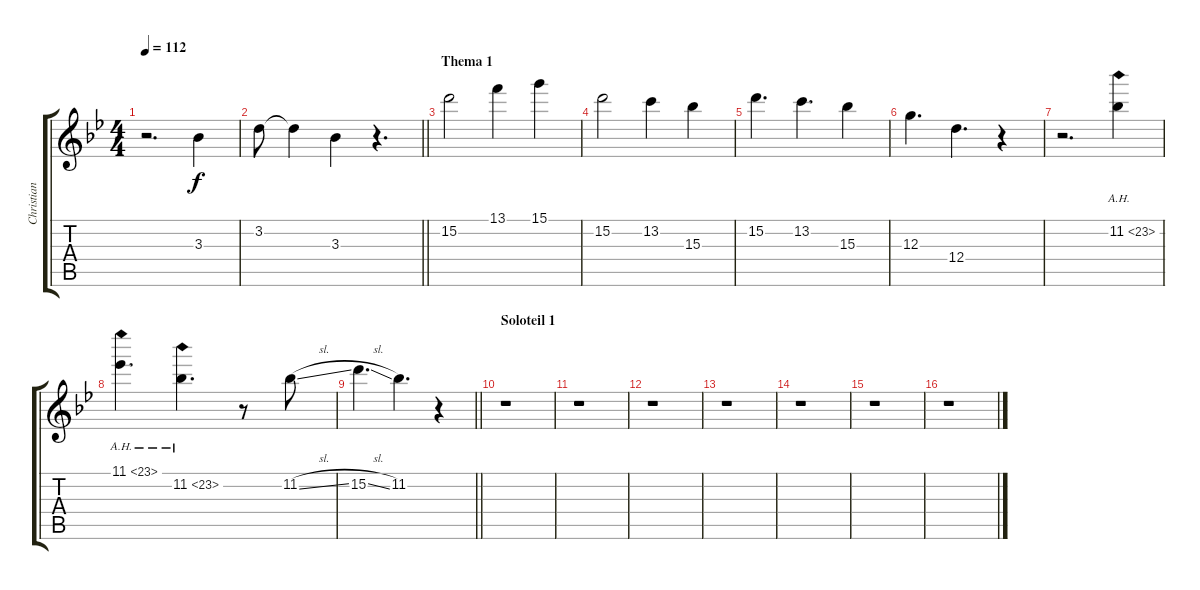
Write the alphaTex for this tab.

\track ("Christian Gitarre 2 " "Christian ") {instrument acousticguitarsteel}
\staff {score tabs}
\tuning (E4 B3 G3 D3 A2 E2) {hide}
\ts (4 4)
\tempo 112
\clef g2
\ks bb
r.2{d dy f} 3.3.4 |
\barLineRight lightlight
3.2.8 3.2{t}.4 3.3.4 r.4{d} |
\section ("" "Thema 1")
15.2.2 13.1.4 15.1.4 |
15.2.2 13.2.4 15.3.4 |
15.2.4{d} 13.2.4{d} 15.3.4 |
12.3.4{d} 12.4.4{d} r.4 |
r.2{d} 11.2{ah 12}.4 |
11.1{ah 12}.4{d} 11.2{ah 12}.4{d} r.8 11.2{sl}.8 |
\barLineRight lightlight
15.2{sl}.4{d} 11.2.4{d} r.4 |
\section ("" "Soloteil 1")
r.1 |
r.1 |
r.1 |
r.1 |
r.1 |
r.1 |
r.1
